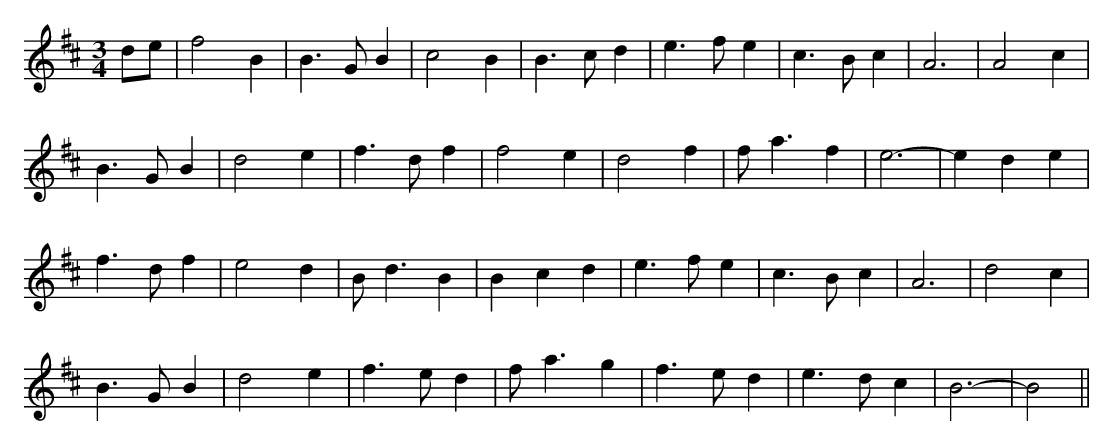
X:1
M:3/4
K:Bmin
de|f4 B2|B3 G B2|c4 B2|B3 c d2|e3 f e2|c3 B c2|A6|A4 c2|
B3 G B2|d4 e2|f3 d f2|f4 e2|d4 f2|f a3 f2|e6-|e2 d2 e2|
f3 d f2|e4 d2|B d3 B2|B2 c2 d2|e3 f e2|c3 B c2|A6|d4 c2|
B3 G B2|d4 e2|f3 e d2|f a3 g2|f3 e d2|e3 d c2|B6-|B4||
